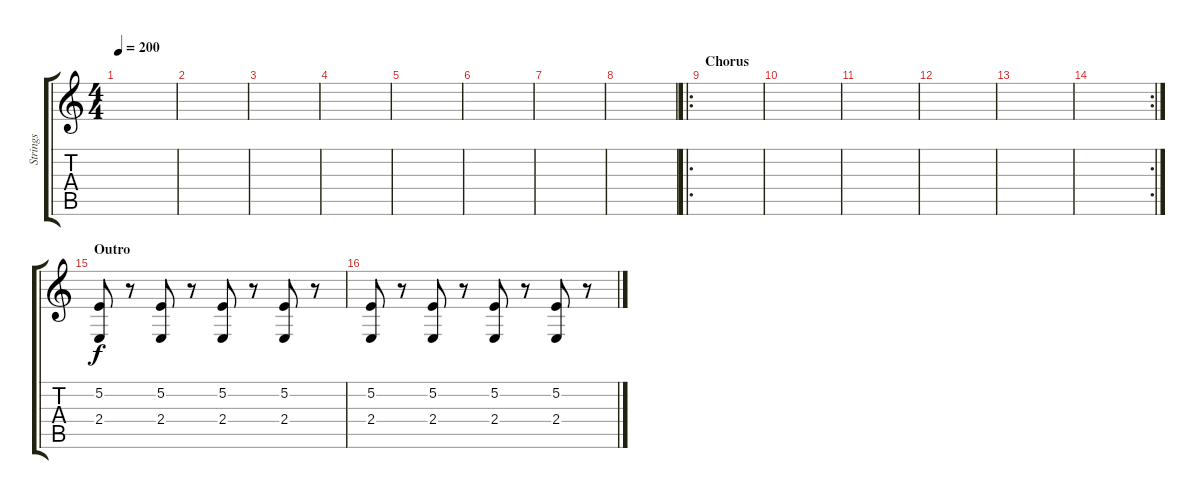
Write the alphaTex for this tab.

\track ("Strings" "Strings") {instrument pizzicatostrings}
\staff {score tabs}
\tuning (E4 B3 G3 D3 A2 E2) {hide}
\ts (4 4)
\tempo 200
\clef g2
\ks c
|
|
|
|
|
|
|
|
\ro
\section ("" "Chorus")
|
|
|
|
|
\rc 2
|
\section ("" "Outro")
(5.2 2.4).8 r.8 (5.2 2.4).8 r.8 (5.2 2.4).8 r.8 (5.2 2.4).8 r.8 |
(5.2 2.4).8 r.8 (5.2 2.4).8 r.8 (5.2 2.4).8 r.8 (5.2 2.4).8 r.8
